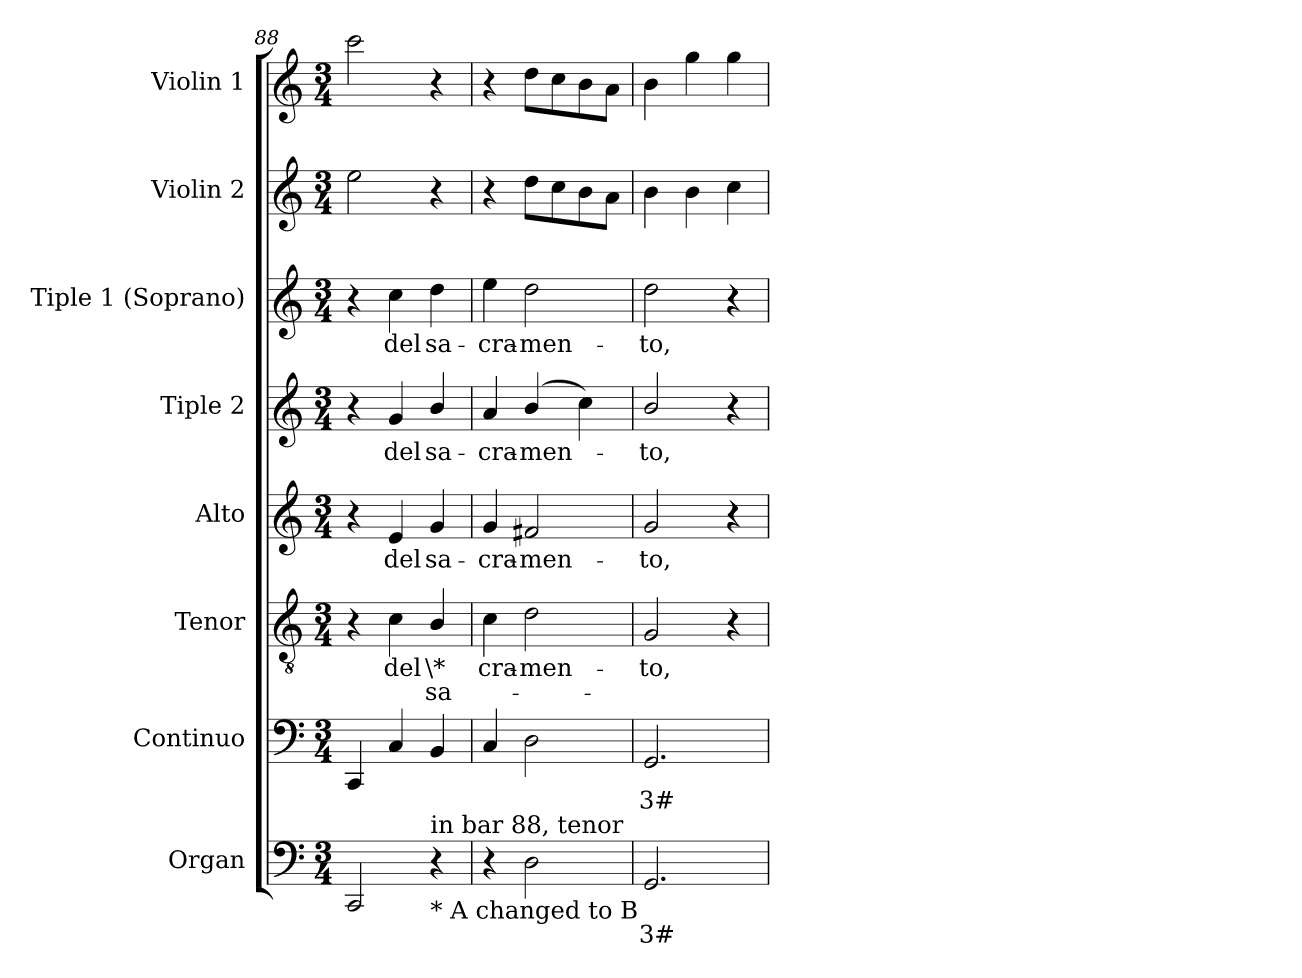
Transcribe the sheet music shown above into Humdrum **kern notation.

**kern	**text	**kern	**text	**kern	**text	**text	**kern	**text	**kern	**text	**kern	**text	**kern	**kern
*part8	*part8	*part7	*part7	*part6	*part6	*part6	*part5	*part5	*part4	*part4	*part3	*part3	*part2	*part1
*staff8	*staff8	*staff7	*staff7	*staff6	*staff6	*staff6	*staff5	*staff5	*staff4	*staff4	*staff3	*staff3	*staff2	*staff1
*I"Organ	*	*I"Continuo	*	*I"Tenor	*	*	*I"Alto	*	*I"Tiple 2	*	*I"Tiple 1 (Soprano)	*	*I"Violin 2	*I"Violin 1
*I'Org.	*	*I'Cont.	*	*I'T.	*	*	*I'A.	*	*	*	*I'S	*	*I'Vln. 2	*I'Vln. 1
*clefF4	*	*clefF4	*	*clefGv2	*	*	*clefG2	*	*clefG2	*	*clefG2	*	*clefG2	*clefG2
*	*	*	*	*ITrd7c12	*	*	*	*	*	*	*	*	*	*
*k[]	*	*k[]	*	*k[]	*	*	*k[]	*	*k[]	*	*k[]	*	*k[]	*k[]
*C:	*	*C:	*	*C:	*	*	*C:	*	*C:	*	*C:	*	*C:	*C:
*M3/4	*	*M3/4	*	*M3/4	*	*	*M3/4	*	*M3/4	*	*M3/4	*	*M3/4	*M3/4
=88	=88	=88	=88	=88	=88	=88	=88	=88	=88	=88	=88	=88	=88	=88
2CCi/	.	4CCi/	.	4r	.	.	4r	.	4r	.	4r	.	2eei\	2ccci\
!	!	!	!	!	!LO:LY:b:color=#000000	!	!	!	!	!	!	!	!	!
!	!	!	!	!	!	!	!	!LO:LY:b:color=#000000	!	!	!	!	!	!
!	!	!	!	!	!	!	!	!	!	!LO:LY:b:color=#000000	!	!	!	!
!	!	!	!	!	!	!	!	!	!	!	!	!LO:LY:b:color=#000000	!	!
.	.	4Ci/	.	4Ci\	del	.	4ei/	del	4gi/	del	4cci\	del	.	.
!	!	!	!	!	!LO:LY:color=#000000	!LO:LY:b:color=#000000	!	!	!	!	!	!	!	!
!	!	!	!	!	!	!	!	!LO:LY:b:color=#000000	!	!	!	!	!	!
!	!	!	!	!	!	!	!	!	!	!LO:LY:b:color=#000000	!	!	!	!
!LO:TX:b:t=* A changed to B	!	!	!	!	!	!	!	!	!	!	!	!	!	!
!LO:TX:t=in bar 88, tenor	!	!	!	!	!	!	!	!	!	!	!	!	!	!
!	!	!	!	!	!	!	!	!	!	!	!	!LO:LY:b:color=#000000	!	!
4r	.	4BBi/	.	4BBi/	\*	sa-	4gi/	sa-	4bi/	sa-	4ddi\	sa-	4r	4r
=89	=89	=89	=89	=89	=89	=89	=89	=89	=89	=89	=89	=89	=89	=89
!	!	!	!	!	!LO:LY:b:color=#000000	!	!	!	!	!	!	!	!	!
!	!	!	!	!	!	!	!	!LO:LY:b:color=#000000	!	!	!	!	!	!
!	!	!	!	!	!	!	!	!	!	!LO:LY:b:color=#000000	!	!	!	!
!	!	!	!	!	!	!	!	!	!	!	!	!LO:LY:b:color=#000000	!	!
4r	.	4Ci/	.	4Ci\	-cra-	.	4gi/	-cra-	4ai/	-cra-	4eei\	-cra-	4r	4r
!	!	!	!	!	!LO:LY:b:color=#000000	!	!	!	!	!	!	!	!	!
!	!	!	!	!	!	!	!	!LO:LY:b:color=#000000	!	!	!	!	!	!
!	!	!	!	!	!	!	!	!	!	!LO:LY:b:color=#000000	!	!	!	!
!	!	!	!	!	!	!	!	!	!	!	!	!LO:LY:b:color=#000000	!	!
2Di\	.	2Di\	.	2Di\	-men-	.	2f#Xi/	-men-	(4bi/	-men-	2ddi\	-men-	8ddi\L	8ddi\L
.	.	.	.	.	.	.	.	.	.	.	.	.	8cci\	8cci\
.	.	.	.	.	.	.	.	.	4cci\)	.	.	.	8bi\	8bi\
.	.	.	.	.	.	.	.	.	.	.	.	.	8ai\J	8ai\J
=90	=90	=90	=90	=90	=90	=90	=90	=90	=90	=90	=90	=90	=90	=90
!	!LO:LY:b:color=#000000	!	!	!	!	!	!	!	!	!	!	!	!	!
!	!	!	!LO:LY:b:color=#000000	!	!	!	!	!	!	!	!	!	!	!
!	!	!	!	!	!LO:LY:b:color=#000000	!	!	!	!	!	!	!	!	!
!	!	!	!	!	!	!	!	!LO:LY:b:color=#000000	!	!	!	!	!	!
!	!	!	!	!	!	!	!	!	!	!LO:LY:b:color=#000000	!	!	!	!
!	!	!	!	!	!	!	!	!	!	!	!	!LO:LY:b:color=#000000	!	!
2.GGi/	3#	2.GGi/	3#	2GGi/	-to,	.	2gi/	-to,	2bi/	-to,	2ddi\	-to,	4bi\	4bi\
.	.	.	.	.	.	.	.	.	.	.	.	.	4bi\	4ggi\
.	.	.	.	4r	.	.	4r	.	4r	.	4r	.	4cci\	4ggi\
=	=	=	=	=	=	=	=	=	=	=	=	=	=	=
*-	*-	*-	*-	*-	*-	*-	*-	*-	*-	*-	*-	*-	*-	*-
